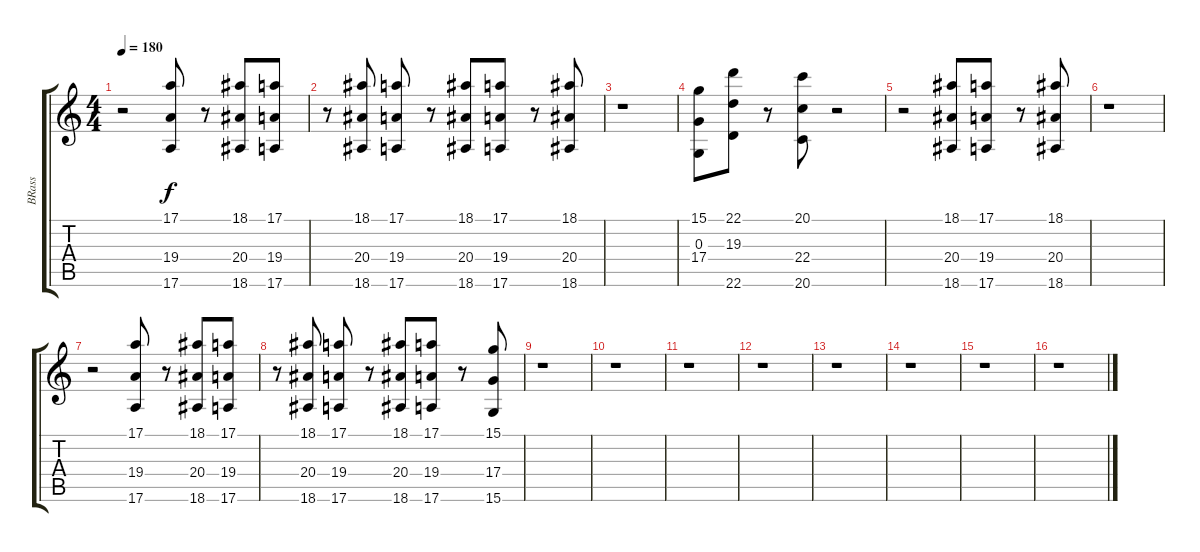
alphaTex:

\track ("BRass" "BRass") {instrument brasssection}
\staff {score tabs}
\tuning (E4 B3 G3 D3 A2 E2) {hide}
\ts (4 4)
\tempo 180
\clef g2
\ks c
r.2{dy f} (17.1 19.4 17.6).8 r.8 (18.1 20.4 18.6).8 (17.1 19.4 17.6).8 |
r.8 (18.1 20.4 18.6).8 (17.1 19.4 17.6).8 r.8 (18.1 20.4 18.6).8 (17.1 19.4 17.6).8 r.8 (18.1 20.4 18.6).8 |
r.1 |
(15.1 0.3 17.4).8 (22.1 19.3 22.6).8 r.8 (20.1 22.4 20.6).8 r.2 |
r.2 (18.1 20.4 18.6).8 (17.1 19.4 17.6).8 r.8 (18.1 20.4 18.6).8 |
r.1 |
r.2 (17.1 19.4 17.6).8 r.8 (18.1 20.4 18.6).8 (17.1 19.4 17.6).8 |
r.8 (18.1 20.4 18.6).8 (17.1 19.4 17.6).8 r.8 (18.1 20.4 18.6).8 (17.1 19.4 17.6).8 r.8 (15.1 17.4 15.6).8 |
r.1 |
r.1 |
r.1 |
r.1 |
r.1 |
r.1 |
r.1 |
r.1
